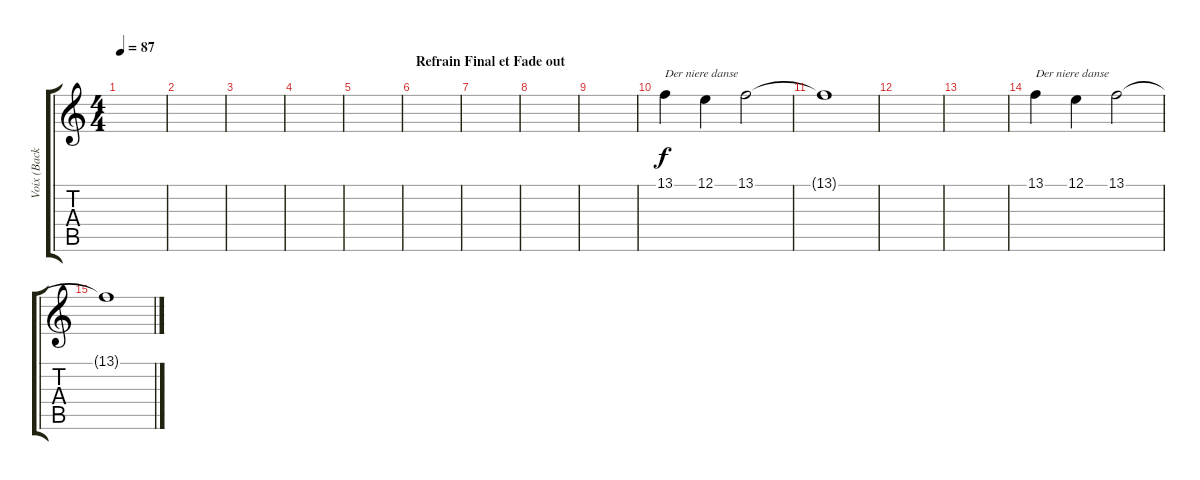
\track ("Voix (Back)" "Voix (Back") {instrument ocarina}
\staff {score tabs}
\tuning (E4 B3 G3 D3 A2 E2) {hide}
\ts (4 4)
\tempo 87
\clef g2
\ks c
|
|
|
|
|
\section ("" "Refrain Final et Fade out")
|
|
|
|
13.1.4{txt "Der niere danse"} 12.1.4 13.1.2 |
13.1{t}.1 |
|
|
13.1.4{txt "Der niere danse"} 12.1.4 13.1.2 |
13.1{t}.1
